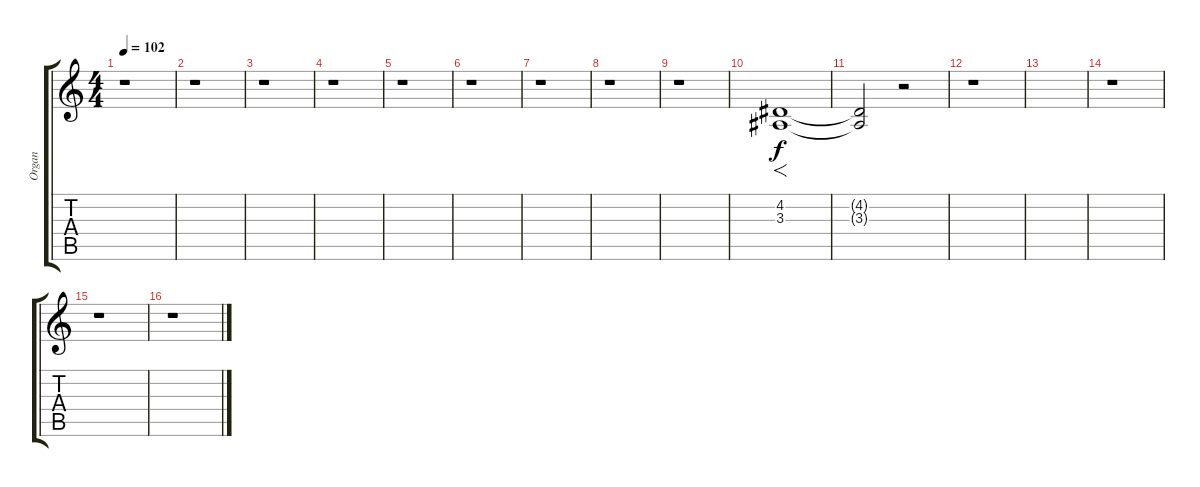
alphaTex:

\track ("Organ" "Organ") {instrument drawbarorgan}
\staff {score tabs}
\tuning (E4 B3 G3 D3 A2 E2) {hide}
\ts (4 4)
\tempo 102
\clef g2
\ks c
r.1{dy f instrument drawbarorgan} |
r.1 |
r.1 |
r.1 |
r.1 |
r.1 |
r.1 |
r.1 |
r.1 |
(4.2 3.3).1{f} |
(4.2{t} 3.3{t}).2 r.2 |
r.1 |
|
r.1 |
r.1 |
r.1
